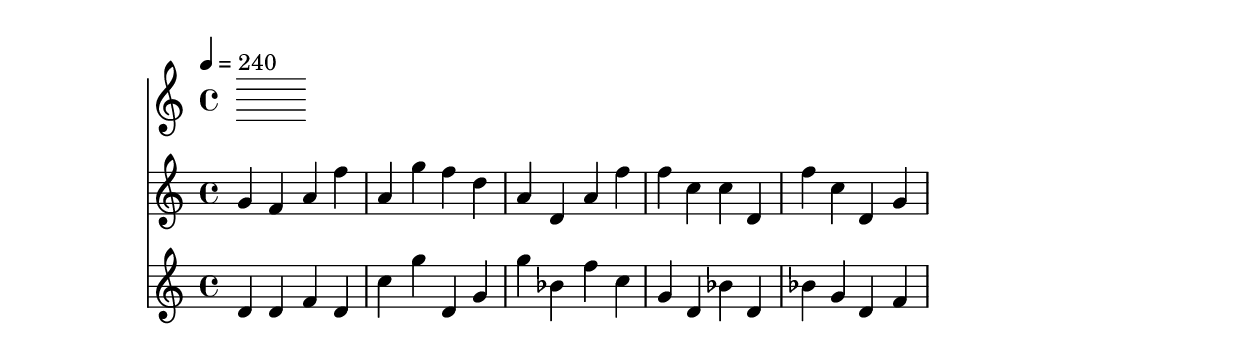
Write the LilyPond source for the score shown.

% 2015-07-18 13:57

\version "2.18.2"
\language "english"

\header {
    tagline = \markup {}
}

\layout {}

\paper {}

\score {
    \new Score <<
        \tempo 4=240
        \new Staff {
            {
                g'4
                f'4
                a'4
                f''4
                a'4
                g''4
                f''4
                d''4
                a'4
                d'4
                a'4
                f''4
                f''4
                c''4
                c''4
                d'4
                f''4
                c''4
                d'4
                g'4
            }
        }
        \new Staff {
            {
                d'4
                d'4
                f'4
                d'4
                c''4
                g''4
                d'4
                g'4
                g''4
                bf'4
                f''4
                c''4
                g'4
                d'4
                bf'4
                d'4
                bf'4
                g'4
                d'4
                f'4
            }
        }
    >>
}